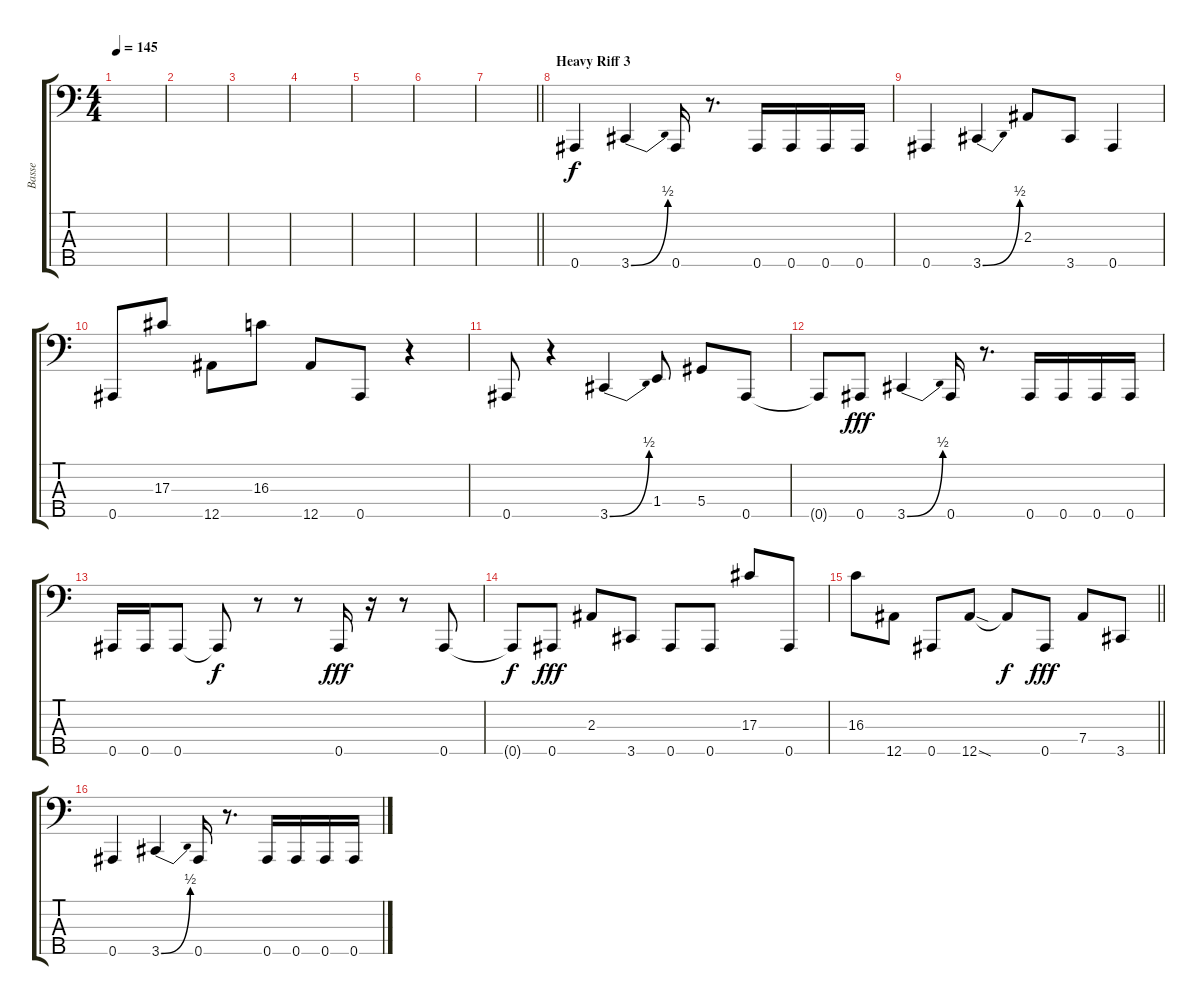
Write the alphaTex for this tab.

\track ("Basse" "Basse") {instrument electricbasspick}
\staff {score tabs}
\tuning (Gb2 Db2 Ab1 Eb1 Bb0) {hide}
\ts (4 4)
\tempo 145
\clef f4
\ks c
|
|
|
|
|
|
\barLineRight lightlight
|
\section ("" "Heavy Riff 3")
0.5.4 3.5{be (bend 0 0 60 2)}.4 0.5.16 r.8{d} 0.5.16 0.5.16 0.5.16 0.5.16 |
0.5.4 3.5{be (bend 0 0 60 2)}.4 2.3.8 3.5.8 0.5.4 |
0.5.8 17.3.8 12.5.8 16.3.8 12.5.8 0.5.8 r.4 |
0.5.8 r.4 3.5{be (bend 0 0 60 2)}.4 1.4.8 5.4.8 0.5.8 |
0.5{t}.8{dy f} 0.5.8{dy fff} 3.5{be (bend 0 0 60 2)}.4 0.5.16 r.8{d} 0.5.16 0.5.16 0.5.16 0.5.16 |
0.5.16 0.5.16 0.5.8 0.5{t}.8{dy f} r.8 r.8 0.5.16{dy fff} r.16 r.8 0.5.8 |
0.5{t}.8{dy f} 0.5.8{dy fff} 2.3.8 3.5.8 0.5.8 0.5.8 17.3.8 0.5.8 |
\barLineRight lightlight
16.3.8 12.5.8 0.5.8 12.5{sod}.8 12.5{t}.8{dy f} 0.5.8{dy fff} 7.4.8 3.5.8 |
0.5.4 3.5{be (bend 0 0 60 2)}.4 0.5.16 r.8{d} 0.5.16 0.5.16 0.5.16 0.5.16
